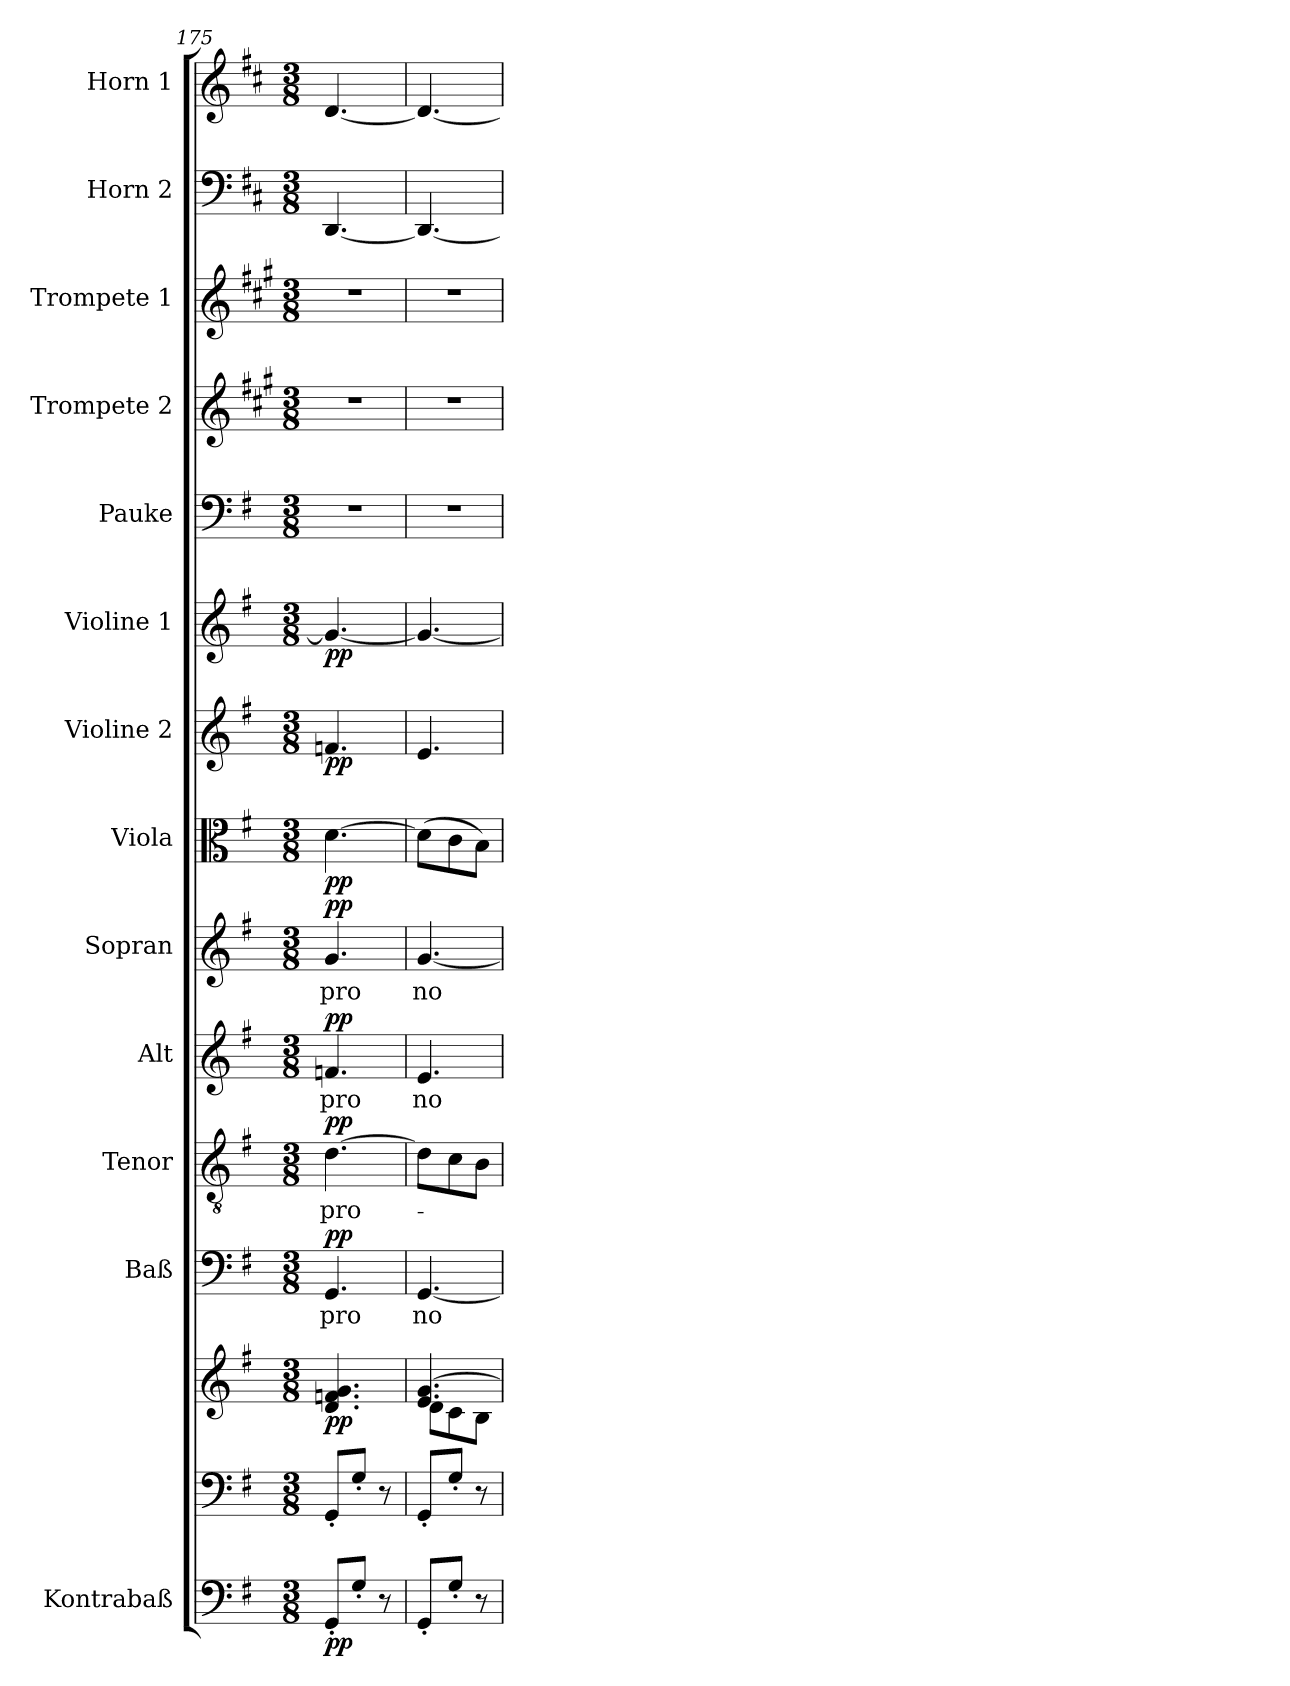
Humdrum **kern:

**kern	**dynam	**kern	**kern	**dynam	**kern	**text	**dynam	**kern	**text	**dynam	**kern	**text	**dynam	**kern	**text	**dynam	**kern	**dynam	**kern	**dynam	**kern	**dynam	**kern	**kern	**kern	**kern	**kern
*part14	*part14	*part13	*part13	*part13	*part12	*part12	*part12	*part11	*part11	*part11	*part10	*part10	*part10	*part9	*part9	*part9	*part8	*part8	*part7	*part7	*part6	*part6	*part5	*part4	*part3	*part2	*part1
*staff15	*staff15	*staff14	*staff13	*staff13/14	*staff12	*staff12	*staff12	*staff11	*staff11	*staff11	*staff10	*staff10	*staff10	*staff9	*staff9	*staff9	*staff8	*staff8	*staff7	*staff7	*staff6	*staff6	*staff5	*staff4	*staff3	*staff2	*staff1
*I"Kontrabaß	*	*	*	*	*I"Baß	*	*	*I"Tenor	*	*	*I"Alt	*	*	*I"Sopran	*	*	*I"Viola	*	*I"Violine 2	*	*I"Violine 1	*	*I"Pauke	*I"Trompete 2	*I"Trompete 1	*I"Horn 2	*I"Horn 1
*I'Kb.	*	*	*	*	*	*	*	*	*	*	*	*	*	*	*	*	*I'Vla.	*	*I'Vl. 2	*	*I'Vl. 1	*	*	*I'Tr. 2	*I'Tr. 1	*I'Hr. 2	*I'Hr. 1
*clefF4	*	*clefF4	*clefG2	*	*clefF4	*	*	*clefGv2	*	*	*clefG2	*	*	*clefG2	*	*	*clefC3	*	*clefG2	*	*clefG2	*	*clefF4	*clefG2	*clefG2	*clefF4	*clefG2
*ITrd7c12	*	*	*	*	*	*	*	*	*	*	*	*	*	*	*	*	*	*	*	*	*	*	*	*ITrd1c2	*ITrd1c2	*ITrd4c7	*ITrd4c7
*k[f#]	*	*k[f#]	*k[f#]	*	*k[f#]	*	*	*k[f#]	*	*	*k[f#]	*	*	*k[f#]	*	*	*k[f#]	*	*k[f#]	*	*k[f#]	*	*k[f#]	*k[f#]	*k[f#]	*k[f#]	*k[f#]
*G:	*	*G:	*G:	*	*G:	*	*	*G:	*	*	*G:	*	*	*G:	*	*	*G:	*	*G:	*	*G:	*	*G:	*G:	*G:	*G:	*G:
*M3/8	*	*M3/8	*M3/8	*	*M3/8	*	*	*M3/8	*	*	*M3/8	*	*	*M3/8	*	*	*M3/8	*	*M3/8	*	*M3/8	*	*M3/8	*M3/8	*M3/8	*M3/8	*M3/8
=175	=175	=175	=175	=175	=175	=175	=175	=175	=175	=175	=175	=175	=175	=175	=175	=175	=175	=175	=175	=175	=175	=175	=175	=175	=175	=175	=175
!	!LO:DY:b	!	!	!LO:DY:b	!	!LO:LY:b	!LO:DY:a	!	!LO:LY:b	!LO:DY:a	!	!LO:LY:b	!LO:DY:a	!	!LO:LY:b	!LO:DY:a	!	!LO:DY:b	!	!LO:DY:b	!	!LO:DY:b	!	!	!	!	!
8GGG'</L	pp	8GG'</L	4.d/ 4.fn/ 4.g/	pp	4.GG/	pro	pp	[4.d\	pro-	pp	4.fn/	pro	pp	4.g/	pro	pp	[4.d\	pp	4.fn/	pp	4.g/_	pp	4.r	4.r	4.r	[4.GGG/	[4.G/
8GG'</J	.	8G'</J	.	.	.	.	.	.	.	.	.	.	.	.	.	.	.	.	.	.	.	.	.	.	.	.	.
8r	.	8r	.	.	.	.	.	.	.	.	.	.	.	.	.	.	.	.	.	.	.	.	.	.	.	.	.
=176	=176	=176	=176	=176	=176	=176	=176	=176	=176	=176	=176	=176	=176	=176	=176	=176	=176	=176	=176	=176	=176	=176	=176	=176	=176	=176	=176
*	*	*	*^	*	*	*	*	*	*	*	*	*	*	*	*	*	*	*	*	*	*	*	*	*	*	*	*
!	!	!	!	!	!	!	!LO:LY:b	!	!	!	!	!	!LO:LY:b	!	!	!LO:LY:b	!	!	!	!	!	!	!	!	!	!	!	!
8GGG'</L	.	8GG'</L	4.e/ [>4.g/	8d\L	.	[4.GG/	no-	.	8d\L]	.	.	4.e/	no-	.	[4.g/	no-	.	(>8d\L]	.	4.e/	.	4.g/_	.	4.r	4.r	4.r	4.GGG/_	4.G/_
8GG'</J	.	8G'</J	.	8c\	.	.	.	.	8c\	.	.	.	.	.	.	.	.	8c\	.	.	.	.	.	.	.	.	.	.
8r	.	8r	.	8B\J	.	.	.	.	8B\J	.	.	.	.	.	.	.	.	8B\J)	.	.	.	.	.	.	.	.	.	.
*	*	*	*v	*v	*	*	*	*	*	*	*	*	*	*	*	*	*	*	*	*	*	*	*	*	*	*	*	*
=	=	=	=	=	=	=	=	=	=	=	=	=	=	=	=	=	=	=	=	=	=	=	=	=	=	=	=
*-	*-	*-	*-	*-	*-	*-	*-	*-	*-	*-	*-	*-	*-	*-	*-	*-	*-	*-	*-	*-	*-	*-	*-	*-	*-	*-	*-
